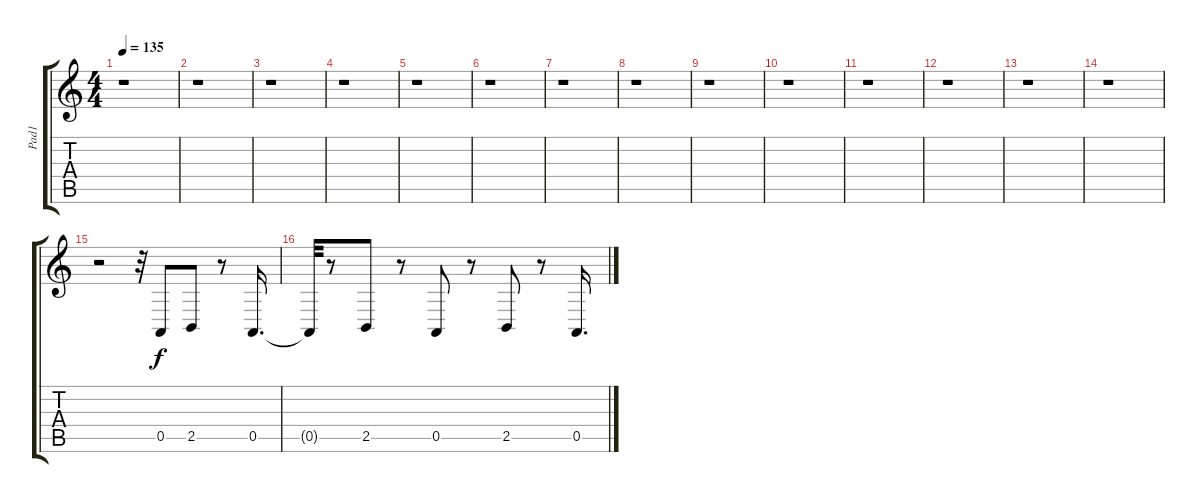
\track ("Pad1" "Pad1") {instrument pad8sweep}
\staff {score tabs}
\tuning (E4 B3 G3 D3 A2 E2) {hide}
\ts (4 4)
\tempo 135
\clef g2
\ks c
r.1{dy f} |
r.1 |
r.1 |
r.1 |
r.1 |
r.1 |
r.1 |
r.1 |
r.1 |
r.1 |
r.1 |
r.1 |
r.1 |
r.1 |
r.2 r.32 0.5.8{balance 0} 2.5.8{balance 2} r.8 0.5.16{d balance 3} |
0.5{t}.32 r.8{balance 5} 2.5.8{balance 6} r.8{balance 7} 0.5.8{balance 9} r.8{balance 10} 2.5.8{balance 11} r.8{balance 13} 0.5.16{d balance 14}
